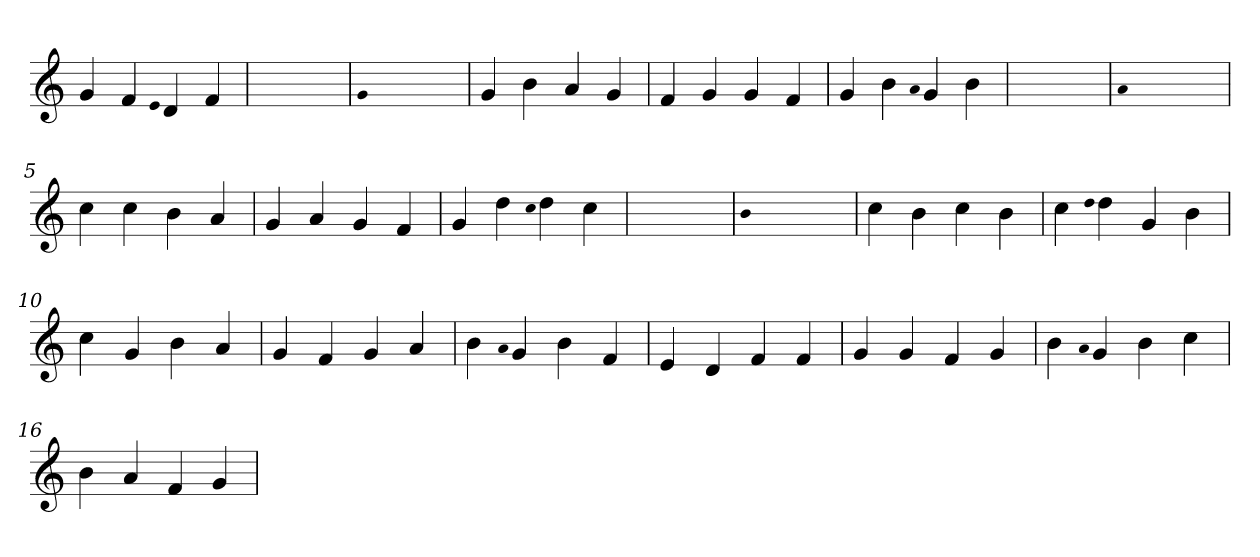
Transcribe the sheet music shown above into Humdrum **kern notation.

**kern
*part1
*staff1
*clefG2
=1
4g
4f
qqe
4d
4f
=2
1ryy
=2
qqg
1ryy
=2
4g
4b
4a
4g
=3
4f
4g
4g
4f
=4
4g
4b
qqa
4g
4b
=5
1ryy
=5
qqa
1ryy
=5
4cc
4cc
4b
4a
=6
4g
4a
4g
4f
=7
4g
4dd
qqcc
4dd
4cc
=8
1ryy
=8
qqb
1ryy
=8
4cc
4b
4cc
4b
=9
4cc
qqdd
4dd
4g
4b
=10
4cc
4g
4b
4a
=11
4g
4f
4g
4a
=12
4b
qqa
4g
4b
4f
=13
4e
4d
4f
4f
=14
4g
4g
4f
4g
=15
4b
qqa
4g
4b
4cc
=16
4b
4a
4f
4g
=
*-
